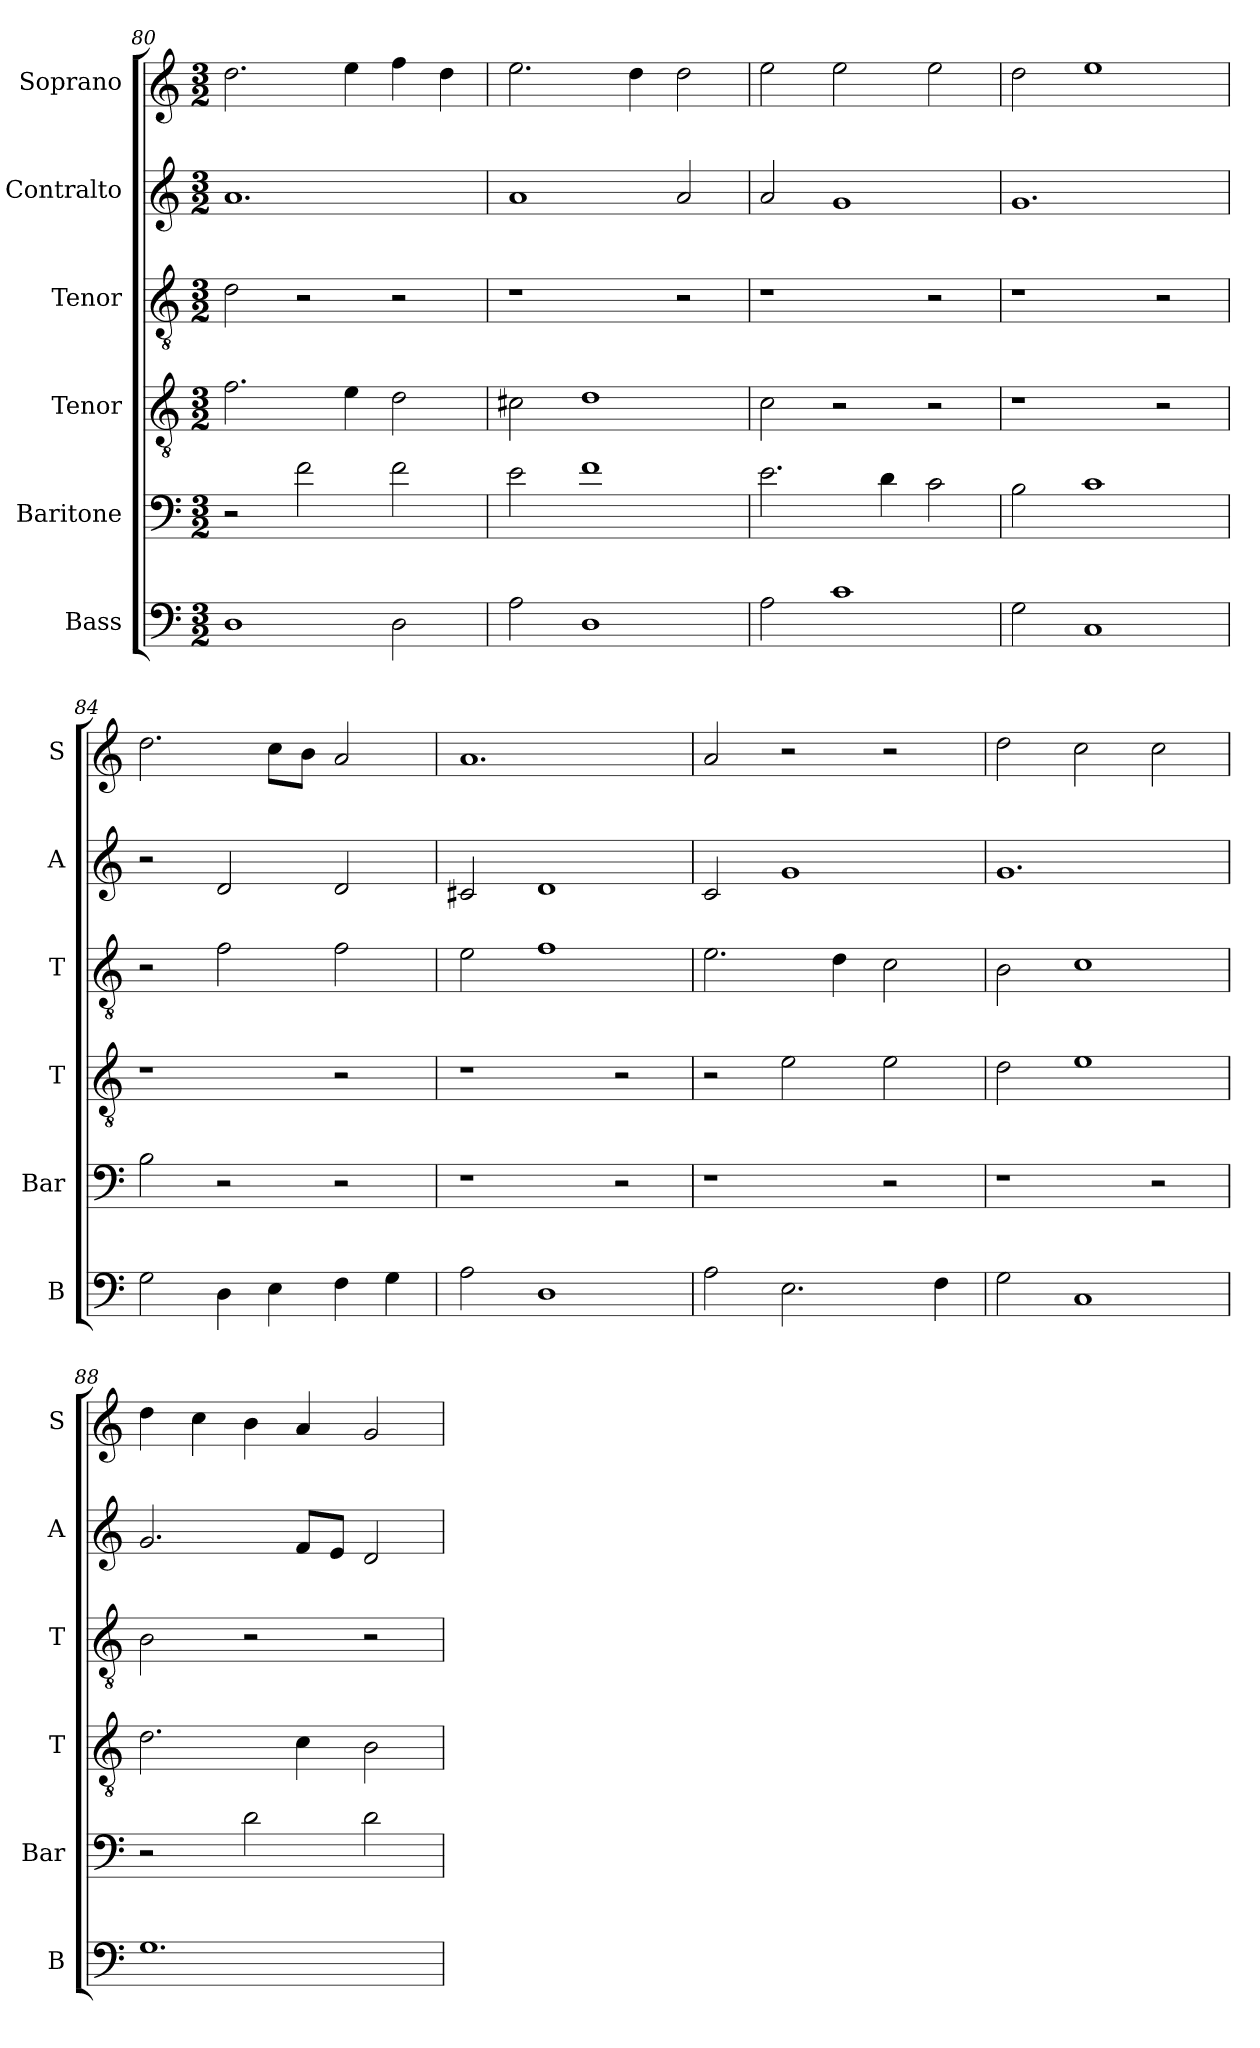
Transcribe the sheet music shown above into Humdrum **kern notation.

**kern	**kern	**kern	**kern	**kern	**kern
*part6	*part5	*part4	*part3	*part2	*part1
*staff6	*staff5	*staff4	*staff3	*staff2	*staff1
*I"Bass	*I"Baritone	*I"Tenor	*I"Tenor	*I"Contralto	*I"Soprano
*I'B	*I'Bar	*I'T	*I'T	*I'A	*I'S
*clefF4	*clefF4	*clefGv2	*clefGv2	*clefG2	*clefG2
*k[]	*k[]	*k[]	*k[]	*k[]	*k[]
*G:mix	*G:mix	*G:mix	*G:mix	*G:mix	*G:mix
*M3/2	*M3/2	*M3/2	*M3/2	*M3/2	*M3/2
=80	=80	=80	=80	=80	=80
1D	2r	2.f	2d	1.a	2.dd
.	2f	.	2r	.	.
.	.	4e	.	.	4ee
2D	2f	2d	2r	.	4ff
.	.	.	.	.	4dd
=81	=81	=81	=81	=81	=81
2A	2e	2c#X	1r	1a	2.ee
1D	1f	1d	.	.	.
.	.	.	.	.	4dd
.	.	.	2r	2a	2dd
=82	=82	=82	=82	=82	=82
2A	2.e	2c	1r	2a	2ee
1c	.	2r	.	1g	2ee
.	4d	.	.	.	.
.	2c	2r	2r	.	2ee
=83	=83	=83	=83	=83	=83
2G	2B	1r	1r	1.g	2dd
1C	1c	.	.	.	1ee
.	.	2r	2r	.	.
=84	=84	=84	=84	=84	=84
2G	2B	1r	2r	2r	2.dd
4D	2r	.	2f	2d	.
4E	.	.	.	.	8cc\L
.	.	.	.	.	8b\J
4F	2r	2r	2f	2d	2a
4G	.	.	.	.	.
=85	=85	=85	=85	=85	=85
2A	1r	1r	2e	2c#X	1.a
1D	.	.	1f	1d	.
.	2r	2r	.	.	.
=86	=86	=86	=86	=86	=86
2A	1r	2r	2.e	2c	2a
2.E	.	2e	.	1g	2r
.	.	.	4d	.	.
.	2r	2e	2c	.	2r
4F	.	.	.	.	.
=87	=87	=87	=87	=87	=87
2G	1r	2d	2B	1.g	2dd
1C	.	1e	1c	.	2cc
.	2r	.	.	.	2cc
=88	=88	=88	=88	=88	=88
1.G	2r	2.d	2B	2.g	4dd
.	.	.	.	.	4cc
.	2d	.	2r	.	4b
.	.	4c	.	8f/L	4a
.	.	.	.	8e/J	.
.	2d	2B	2r	2d	2g
=	=	=	=	=	=
*-	*-	*-	*-	*-	*-
